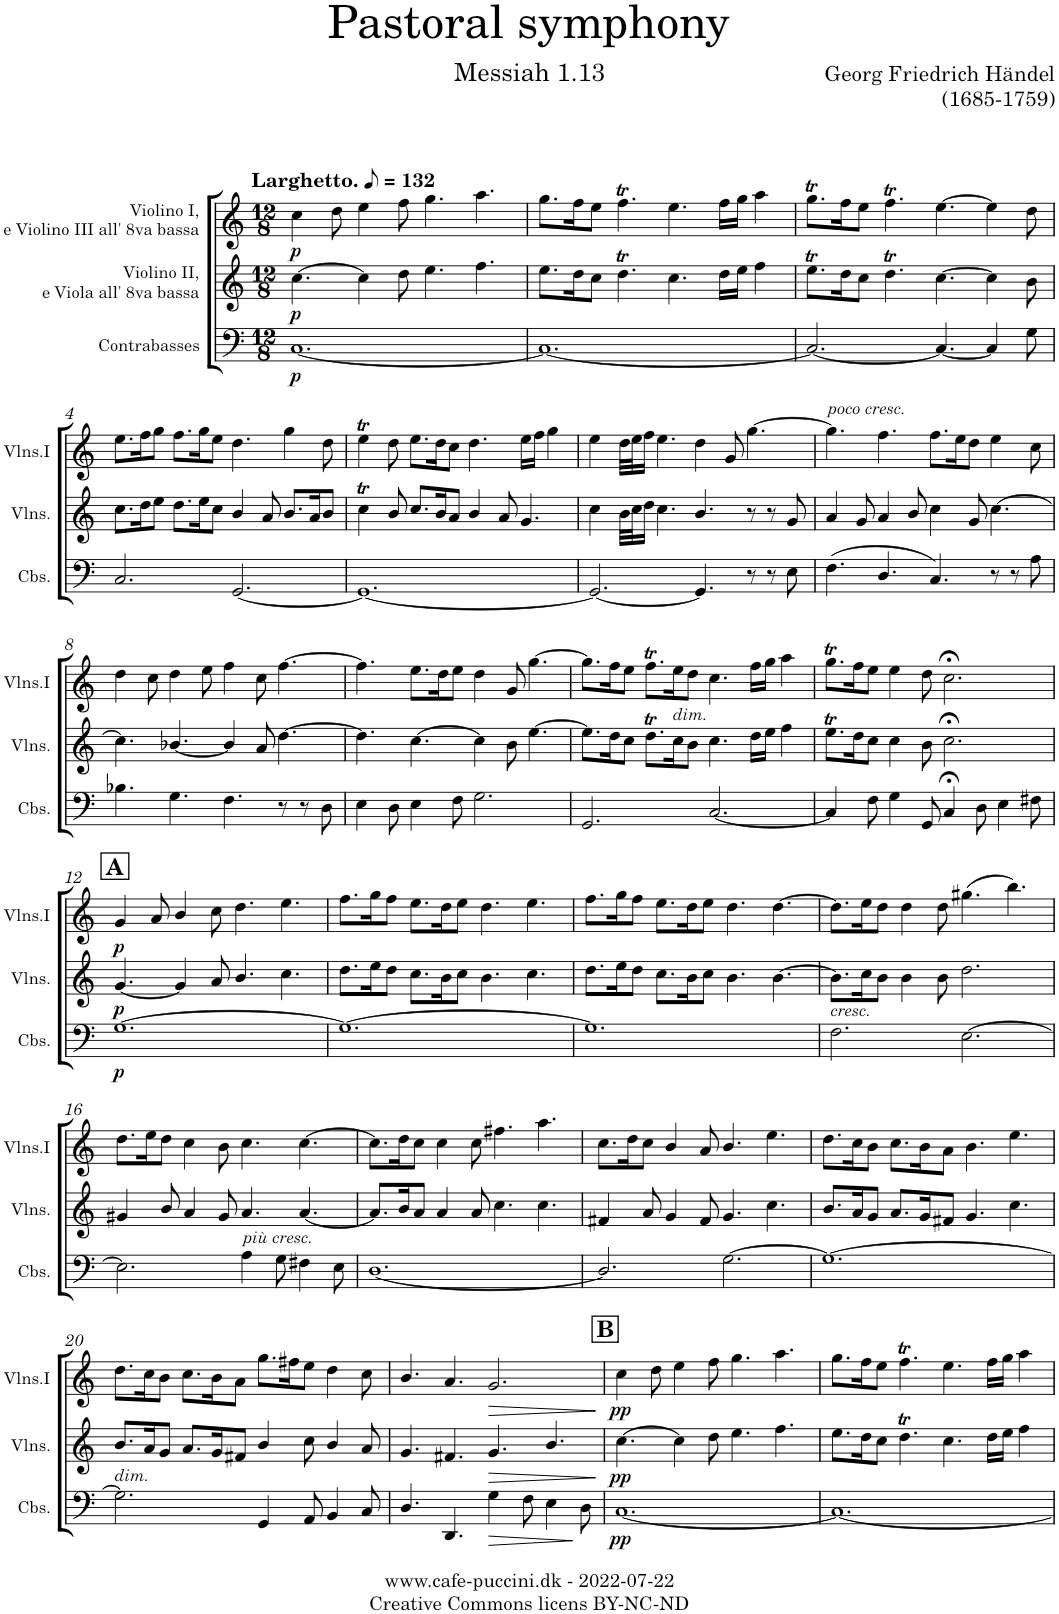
**kern	**dynam	**kern	**dynam	**kern	**dynam
*part3	*part3	*part2	*part2	*part1	*part1
*staff3	*staff3	*staff2	*staff2	*staff1	*staff1
*I"Contrabasses	*	*I"Violino II,  e Viola all' 8va bassa	*	*I"Violino I,  e Violino III all' 8va bassa	*
*I'Cbs.	*	*I'Vlns.	*	*	*
*clefF4	*	*clefG2	*	*clefG2	*
*Trd7c12	*	*	*	*	*
*k[]	*	*k[]	*	*k[]	*
*M12/8	*	*M12/8	*	*M12/8	*
*MM66	*	*MM66	*	*MM66	*
=1	=1	=1	=1	=1	=1
!	!	!	!	!LO:TX:a:B:t=Larghetto.	!
!	!LO:DY:b	!	!LO:DY:b	!	!LO:DY:b
[1.C	p	[4.cc\	p	4cc\	p
.	.	.	.	8dd\	.
.	.	4cc\]	.	4ee\	.
.	.	8dd\	.	8ff\	.
.	.	4.ee\	.	4.gg\	.
.	.	4.ff\	.	4.aa\	.
=2	=2	=2	=2	=2	=2
1.C_	.	8.ee\L	.	8.gg\L	.
.	.	16dd\K	.	16ff\K	.
.	.	8cc\J	.	8ee\J	.
.	.	4.ddT\	.	4.ffT\	.
.	.	4.cc\	.	4.ee\	.
.	.	16dd\LL	.	16ff\LL	.
.	.	16ee\JJ	.	16gg\JJ	.
.	.	4ff\	.	4aa\	.
=3	=3	=3	=3	=3	=3
2.C/_	.	8.eet\L	.	8.ggT\L	.
.	.	16dd\K	.	16ff\K	.
.	.	8cc\J	.	8ee\J	.
.	.	4.ddT\	.	4.ffT\	.
4.C/_	.	[4.cc\	.	[4.ee\	.
4C/]	.	4cc\]	.	4ee\]	.
8G\	.	8b\	.	8dd\	.
!!LO:LB:g=z
=4	=4	=4	=4	=4	=4
2.C/	.	8.cc\L	.	8.ee\L	.
.	.	16dd\K	.	16ff\K	.
.	.	8ee\J	.	8gg\J	.
.	.	8.dd\L	.	8.ff\L	.
.	.	16ee\K	.	16gg\K	.
.	.	8cc\J	.	8ee\J	.
[2.GG/	.	4b/	.	4.dd\	.
.	.	8a/	.	.	.
.	.	8.b/L	.	4gg\	.
.	.	16a/K	.	.	.
.	.	8b/J	.	8dd\	.
=5	=5	=5	=5	=5	=5
1.GG_	.	4ccT\	.	4eet\	.
.	.	8b/	.	8dd\	.
.	.	8.cc/L	.	8.ee\L	.
.	.	16b/K	.	16dd\K	.
.	.	8a/J	.	8cc\J	.
.	.	4b/	.	4.dd\	.
.	.	8a/	.	.	.
.	.	4.g/	.	16ee\LL	.
.	.	.	.	16ff\JJ	.
.	.	.	.	4gg\	.
=6	=6	=6	=6	=6	=6
2.GG/_	.	4cc\	.	4ee\	.
.	.	32b\LLL	.	32dd\LLL	.
.	.	32cc\J	.	32ee\J	.
.	.	16dd\JJ	.	16ff\JJ	.
.	.	4.cc\	.	4.ee\	.
4.GG/]	.	4.b/	.	4dd\	.
.	.	.	.	8g/	.
8r	.	8r	.	[4.gg\	.
8r	.	8r	.	.	.
8E\	.	8g/	.	.	.
=7	=7	=7	=7	=7	=7
!	!	!	!	!LO:TX:a:i:t=poco cresc.	!
(4.F\	.	4a/	.	4.gg\]	.
.	.	8g/	.	.	.
4.D/	.	4a/	.	4.ff\	.
.	.	8b/	.	.	.
4.C/)	.	4cc\	.	8.ff\L	.
.	.	.	.	16ee\K	.
.	.	8g/	.	8dd\J	.
8r	.	[4.cc\	.	4ee\	.
8r	.	.	.	.	.
8A\	.	.	.	8cc\	.
!!LO:LB:g=z
=8	=8	=8	=8	=8	=8
4.B-X\	.	4.cc\]	.	4dd\	.
.	.	.	.	8cc\	.
4.G\	.	[4.b-X/	.	4dd\	.
.	.	.	.	8ee\	.
4.F\	.	4b-/]	.	4ff\	.
.	.	8a/	.	8cc\	.
8r	.	[4.dd\	.	[4.ff\	.
8r	.	.	.	.	.
8D\	.	.	.	.	.
=9	=9	=9	=9	=9	=9
4E\	.	4.dd\]	.	4.ff\]	.
8D\	.	.	.	.	.
4E\	.	[4.cc\	.	8.ee\L	.
.	.	.	.	16dd\K	.
8F\	.	.	.	8ee\J	.
2.G\	.	4cc\]	.	4dd\	.
.	.	8b\	.	8g/	.
.	.	[4.ee\	.	[4.gg\	.
=10	=10	=10	=10	=10	=10
2.GG/	.	8.ee\L]	.	8.gg\L]	.
.	.	16dd\K	.	16ff\K	.
.	.	8cc\J	.	8ee\J	.
.	.	8.ddT\L	.	8.ffT\L	.
!	!	!LO:TX:a:i:t=dim.	!	!	!
.	.	16cc\K	.	16ee\K	.
.	.	8b\J	.	8dd\J	.
[2.C/	.	4.cc\	.	4.cc\	.
.	.	16dd\LL	.	16ff\LL	.
.	.	16ee\JJ	.	16gg\JJ	.
.	.	4ff\	.	4aa\	.
=11	=11	=11	=11	=11	=11
4C/]	.	8.eet\L	.	8.ggT\L	.
.	.	16dd\K	.	16ff\K	.
8F\	.	8cc\J	.	8ee\J	.
4G\	.	4cc\	.	4ee\	.
8GG/	.	8b\	.	8dd\	.
4C;</	.	2.cc;<\	.	2.cc;<\	.
8D\	.	.	.	.	.
4E\	.	.	.	.	.
8F#X\	.	.	.	.	.
!!LO:LB:g=z
!!LO:REH:place=s1:a:B:cj:fs=14:t=A
=12	=12	=12	=12	=12	=12
!	!LO:DY:b	!	!LO:DY:b	!	!LO:DY:b
[1.G	p	[4.g/	p	4g/	p
.	.	.	.	8a/	.
.	.	4g/]	.	4b/	.
.	.	8a/	.	8cc\	.
.	.	4.b/	.	4.dd\	.
.	.	4.cc\	.	4.ee\	.
=13	=13	=13	=13	=13	=13
1.G_	.	8.dd\L	.	8.ff\L	.
.	.	16ee\K	.	16gg\K	.
.	.	8dd\J	.	8ff\J	.
.	.	8.cc\L	.	8.ee\L	.
.	.	16b\K	.	16dd\K	.
.	.	8cc\J	.	8ee\J	.
.	.	4.b\	.	4.dd\	.
.	.	4.cc\	.	4.ee\	.
=14	=14	=14	=14	=14	=14
1.G]	.	8.dd\L	.	8.ff\L	.
.	.	16ee\K	.	16gg\K	.
.	.	8dd\J	.	8ff\J	.
.	.	8.cc\L	.	8.ee\L	.
.	.	16b\K	.	16dd\K	.
.	.	8cc\J	.	8ee\J	.
.	.	4.b\	.	4.dd\	.
.	.	[4.b\	.	[4.dd\	.
=15	=15	=15	=15	=15	=15
!LO:TX:a:i:t=cresc.	!	!	!	!	!
2.F\	.	8.b\L]	.	8.dd\L]	.
.	.	16cc\K	.	16ee\K	.
.	.	8b\J	.	8dd\J	.
.	.	4b\	.	4dd\	.
.	.	8b\	.	8dd\	.
[2.E\	.	2.dd\	.	(4.gg#X\	.
.	.	.	.	4.bb\)	.
!!LO:LB:g=z
=16	=16	=16	=16	=16	=16
2.E\]	.	4g#X/	.	8.dd\L	.
.	.	.	.	16ee\K	.
.	.	8b/	.	8dd\J	.
.	.	4a/	.	4cc\	.
.	.	8g#/	.	8b\	.
!LO:TX:a:i:t=più cresc.	!	!	!	!	!
4A\	.	4.a/	.	4.cc\	.
8G\	.	.	.	.	.
4F#X\	.	[4.a/	.	[4.cc\	.
8E\	.	.	.	.	.
=17	=17	=17	=17	=17	=17
[1.D	.	8.a/L]	.	8.cc\L]	.
.	.	16b/K	.	16dd\K	.
.	.	8a/J	.	8cc\J	.
.	.	4a/	.	4cc\	.
.	.	8a/	.	8cc\	.
.	.	4.cc\	.	4.ff#X\	.
.	.	4.cc\	.	4.aa\	.
=18	=18	=18	=18	=18	=18
2.D/]	.	4f#X/	.	8.cc\L	.
.	.	.	.	16dd\K	.
.	.	8a/	.	8cc\J	.
.	.	4g/	.	4b/	.
.	.	8f#/	.	8a/	.
[2.G\	.	4.g/	.	4.b/	.
.	.	4.cc\	.	4.ee\	.
=19	=19	=19	=19	=19	=19
1.G_	.	8.b/L	.	8.dd\L	.
.	.	16a/K	.	16cc\K	.
.	.	8g/J	.	8b\J	.
.	.	8.a/L	.	8.cc\L	.
.	.	16g/K	.	16b\K	.
.	.	8f#X/J	.	8a\J	.
.	.	4.g/	.	4.b\	.
.	.	4.cc\	.	4.ee\	.
!!LO:LB:g=z
=20	=20	=20	=20	=20	=20
!LO:TX:a:i:t=dim.	!	!	!	!	!
2.G\]	.	8.b/L	.	8.dd\L	.
.	.	16a/K	.	16cc\K	.
.	.	8g/J	.	8b\J	.
.	.	8.a/L	.	8.cc\L	.
.	.	16g/K	.	16b\K	.
.	.	8f#X/J	.	8a\J	.
4GG/	.	4b/	.	8.gg\L	.
.	.	.	.	16ff#X\K	.
8AA/	.	8cc\	.	8ee\J	.
4BB/	.	4b/	.	4dd\	.
8C/	.	8a/	.	8cc\	.
=21	=21	=21	=21	=21	=21
4.D/	.	4.g/	.	4.b/	.
4.DD/	.	4.f#X/	.	4.a/	.
!	!LO:HP:b	!	!LO:HP:b	!	!LO:HP:b
4G\	>	4.g/	>	2.g/	>
8F\	.	.	.	.	.
4E\	.	4.b/	.	.	.
8D\	]	.	.	.	.
.	.	.	]	.	]
!!LO:REH:place=s1:a:B:cj:fs=14:t=B
=22	=22	=22	=22	=22	=22
!	!LO:DY:b	!	!LO:DY:b	!	!LO:DY:b
[1.C	pp	[4.cc\	pp	4cc\	pp
.	.	.	.	8dd\	.
.	.	4cc\]	.	4ee\	.
.	.	8dd\	.	8ff\	.
.	.	4.ee\	.	4.gg\	.
.	.	4.ff\	.	4.aa\	.
=23	=23	=23	=23	=23	=23
1.C_	.	8.ee\L	.	8.gg\L	.
.	.	16dd\K	.	16ff\K	.
.	.	8cc\J	.	8ee\J	.
.	.	4.ddT\	.	4.ffT\	.
.	.	4.cc\	.	4.ee\	.
.	.	16dd\LL	.	16ff\LL	.
.	.	16ee\JJ	.	16gg\JJ	.
.	.	4ff\	.	4aa\	.
=	=	=	=	=	=
*-	*-	*-	*-	*-	*-
